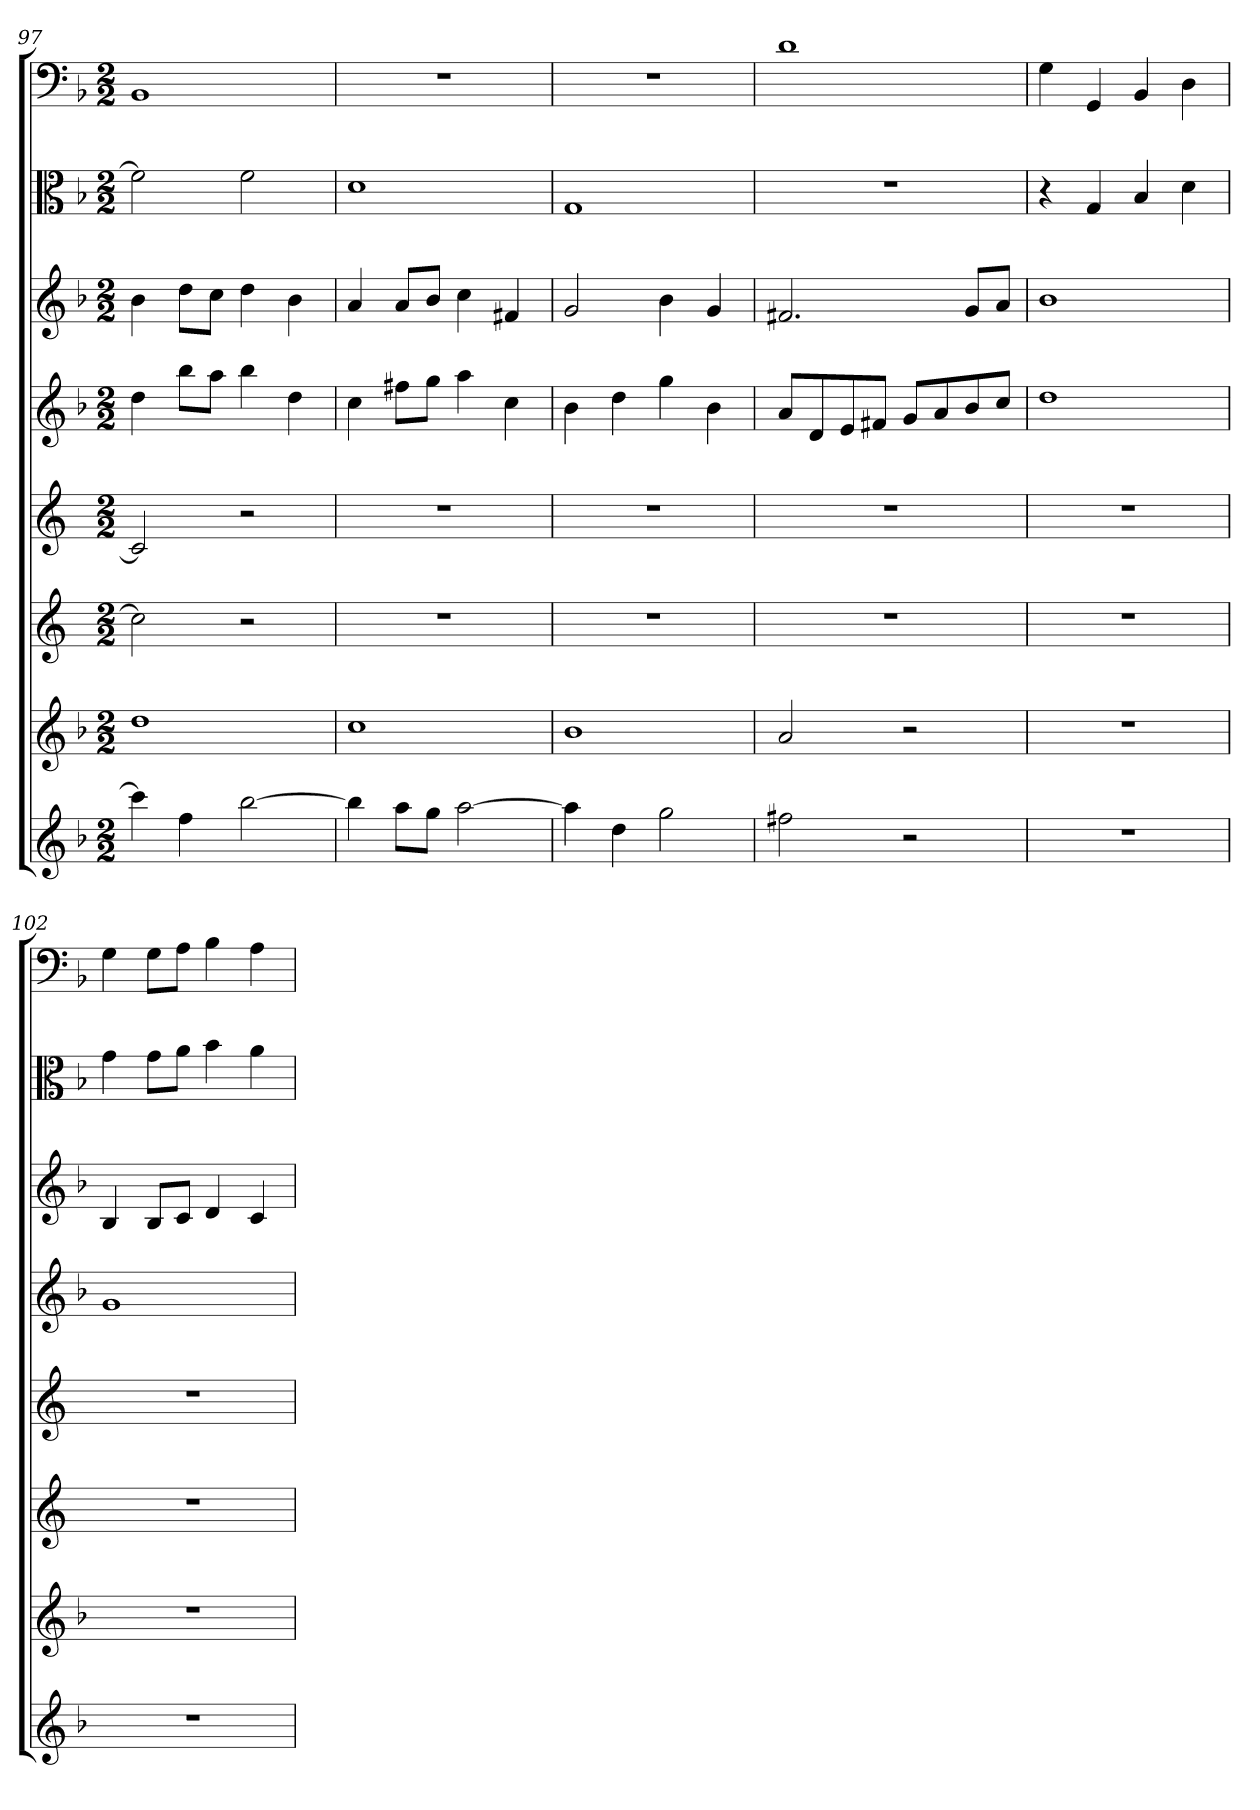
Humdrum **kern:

**kern	**kern	**kern	**kern	**kern	**kern	**kern	**kern
*part8	*part7	*part6	*part5	*part4	*part3	*part2	*part1
*staff8	*staff7	*staff6	*staff5	*staff4	*staff3	*staff2	*staff1
*	*	*	*	*	*	*clefC3	*clefF4
*k[b-]	*k[b-]	*k[]	*k[]	*k[b-]	*k[b-]	*k[b-]	*k[b-]
*F:	*F:	*	*	*F:	*F:	*F:	*F:
*M2/2	*M2/2	*M2/2	*M2/2	*M2/2	*M2/2	*M2/2	*M2/2
=97	=97	=97	=97	=97	=97	=97	=97
4ccc]	1dd	2cc]	2c]	4dd	4b-	2f]	1BB-
4ff	.	.	.	8bb-L	8ddL	.	.
.	.	.	.	8aaJ	8ccJ	.	.
[2bb-	.	2r	2r	4bb-	4dd	2f	.
.	.	.	.	4dd	4b-	.	.
=98	=98	=98	=98	=98	=98	=98	=98
4bb-]	1cc	1r	1r	4cc	4a	1d	1r
8aaL	.	.	.	8ff#XL	8aL	.	.
8ggJ	.	.	.	8ggJ	8b-J	.	.
[2aa	.	.	.	4aa	4cc	.	.
.	.	.	.	4cc	4f#X	.	.
=99	=99	=99	=99	=99	=99	=99	=99
4aa]	1b-	1r	1r	4b-	2g	1G	1r
4dd	.	.	.	4dd	.	.	.
2gg	.	.	.	4gg	4b-	.	.
.	.	.	.	4b-	4g	.	.
=100	=100	=100	=100	=100	=100	=100	=100
2ff#X	2a	1r	1r	8aL	2.f#X	1r	1d
.	.	.	.	8d	.	.	.
.	.	.	.	8e	.	.	.
.	.	.	.	8f#XJ	.	.	.
2r	2r	.	.	8gL	.	.	.
.	.	.	.	8a	.	.	.
.	.	.	.	8b-	8gL	.	.
.	.	.	.	8ccJ	8aJ	.	.
=101	=101	=101	=101	=101	=101	=101	=101
1r	1r	1r	1r	1dd	1b-	4r	4G
.	.	.	.	.	.	4G	4GG
.	.	.	.	.	.	4B-	4BB-
.	.	.	.	.	.	4d	4D
=102	=102	=102	=102	=102	=102	=102	=102
1r	1r	1r	1r	1g	4B-	4g	4G
.	.	.	.	.	8B-L	8g\L	8G\L
.	.	.	.	.	8cJ	8a\J	8A\J
.	.	.	.	.	4d	4b-	4B-
.	.	.	.	.	4c	4a	4A
=	=	=	=	=	=	=	=
*-	*-	*-	*-	*-	*-	*-	*-
